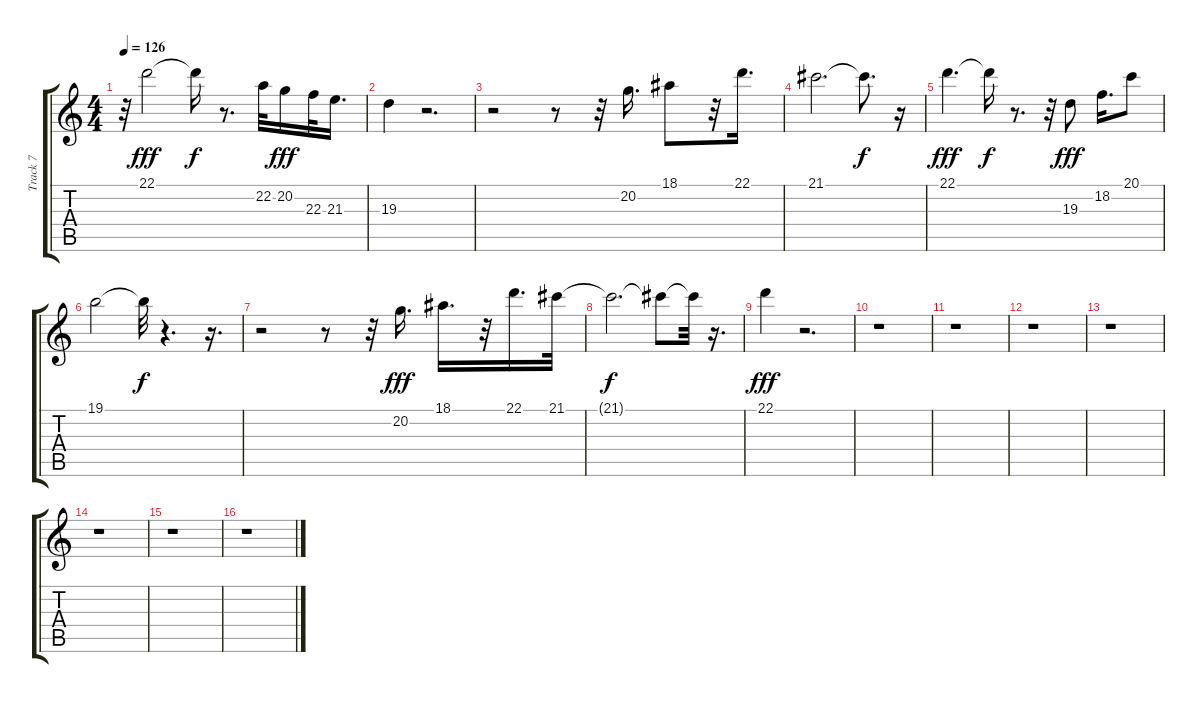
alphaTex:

\track ("Track 7" "Track 7") {instrument whistle}
\staff {score tabs}
\tuning (E4 B3 G3 D3 A2 E2) {hide}
\ts (4 4)
\tempo 126
\clef g2
\ks c
r.32{dy f} 22.1.2{dy fff} 22.1{t}.16{dy f} r.8{d} 22.2.32 20.2.16{dy fff} 22.3.32 21.3.16{d} |
19.3.4 r.2{d} |
r.2 r.8 r.32 20.2.16{d} 18.1.8 r.32 22.1.16{d} |
21.1.2{d} 21.1{t}.8{d dy f} r.16 |
22.1.4{d dy fff} 22.1{t}.16{dy f} r.8{d} r.32 19.3.8{dy fff} 18.2.16{d} 20.1.8 |
19.1.2 19.1{t}.32{dy f} r.4{d} r.16{d} |
r.2 r.8 r.32 20.2.16{d dy fff} 18.1.16{d} r.32 22.1.16{d} 21.1.32 |
21.1{t}.2{d dy f} 21.1{t}.8 21.1{t}.32 r.16{d} |
22.1.4{dy fff} r.2{d} |
r.1 |
r.1 |
r.1 |
r.1 |
r.1 |
r.1 |
r.1
